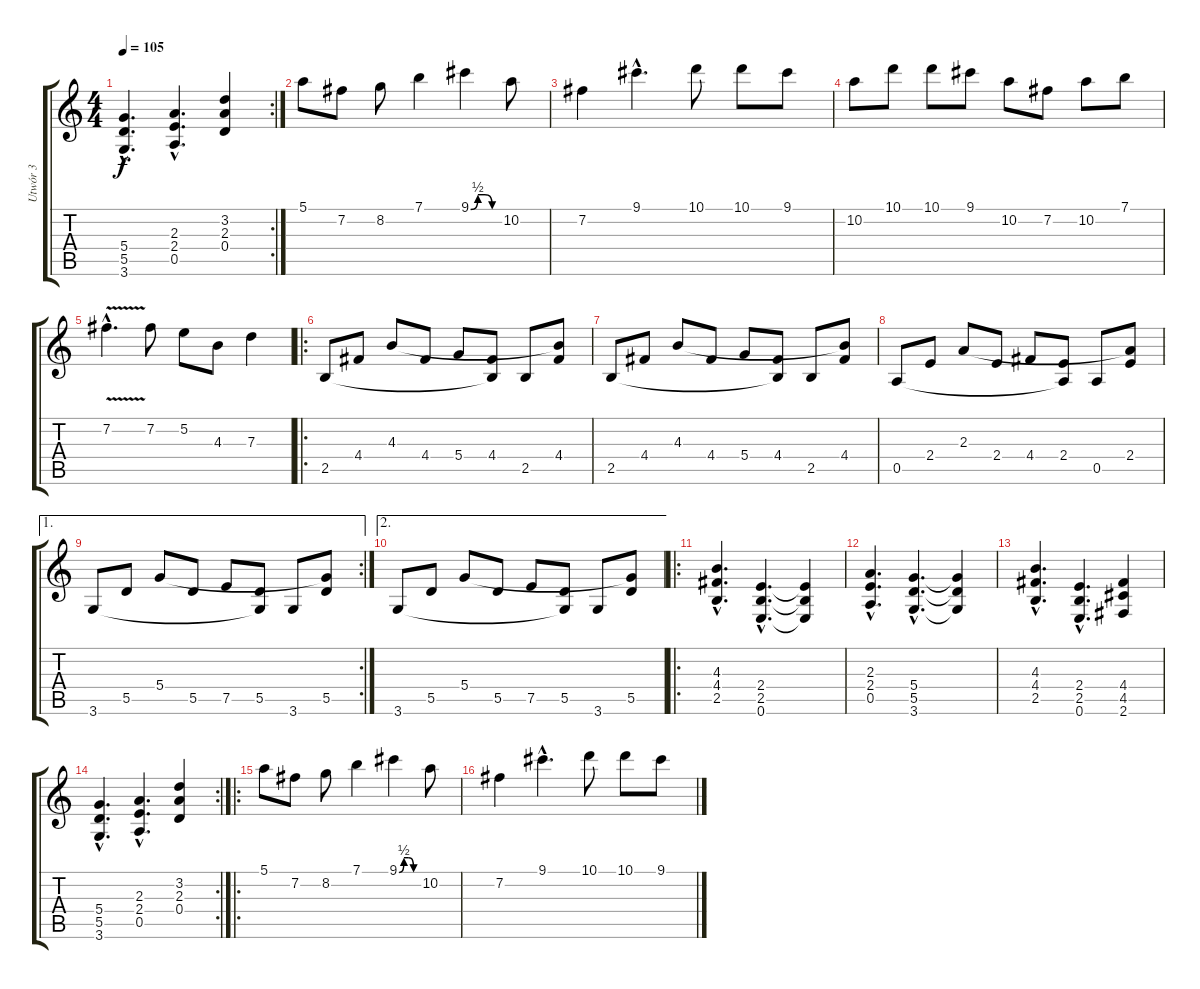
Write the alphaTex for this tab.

\track ("Utwór 3" "Utwór 3") {instrument distortionguitar}
\staff {score tabs}
\tuning (E4 B3 G3 D3 A2 E2) {hide}
\rc 2
\ts (4 4)
\tempo 105
\clef g2
\ks c
(5.4{hac} 5.5{hac} 3.6{hac}).4{d dy f} (2.3{hac} 2.4{hac} 0.5{hac}).4{d} (3.2 2.3 0.4).4 |
5.1.8 7.2.8 8.2.8 7.1.4 9.1{be (custom 0 0 15 2 30 2 45 0 60 0)}.4 10.2.8 |
7.2.4 9.1{hac}.4{d} 10.1.8 10.1.8 9.1.8 |
10.2.8 10.1.8 10.1.8 9.1.8 10.2.8 7.2.8 10.2.8 7.1.8 |
7.2{v hac}.4{d} 7.2.8 5.2.8 4.3.8 7.3.4 |
\ro
2.5.8 4.4.8 4.3.8 4.4.8 5.4.8 (4.4 2.5{t}).8 2.5.8 (4.3{t} 4.4).8 |
2.5.8 4.4.8 4.3.8 4.4.8 5.4.8 (4.4 2.5{t}).8 2.5.8 (4.3{t} 4.4).8 |
0.5.8 2.4.8 2.3.8 2.4.8 4.4.8 (2.4 0.5{t}).8 0.5.8 (2.3{t} 2.4).8 |
\ae 1
\rc 2
3.6.8 5.5.8 5.4.8 5.5.8 7.5.8 (5.5 3.6{t}).8 3.6.8 (5.4{t} 5.5).8 |
\ae 2
3.6.8 5.5.8 5.4.8 5.5.8 7.5.8 (5.5 3.6{t}).8 3.6.8 (5.4{t} 5.5).8 |
\ro
(4.3{hac} 4.4{hac} 2.5{hac}).4{d} (2.4{hac} 2.5{hac} 0.6{hac}).4{d} (2.4{t} 2.5{t} 0.6{t}).4 |
(2.3{hac} 2.4{hac} 0.5{hac}).4{d} (5.4{hac} 5.5{hac} 3.6{hac}).4{d} (5.4{t} 5.5{t} 3.6{t}).4 |
(4.3{hac} 4.4{hac} 2.5{hac}).4{d} (2.4{hac} 2.5{hac} 0.6{hac}).4{d} (4.4 4.5 2.6).4 |
\rc 2
(5.4{hac} 5.5{hac} 3.6{hac}).4{d} (2.3{hac} 2.4{hac} 0.5{hac}).4{d} (3.2 2.3 0.4).4 |
\ro
5.1.8 7.2.8 8.2.8 7.1.4 9.1{be (custom 0 0 15 2 30 2 45 0 60 0)}.4 10.2.8 |
7.2.4 9.1{hac}.4{d} 10.1.8 10.1.8 9.1.8
